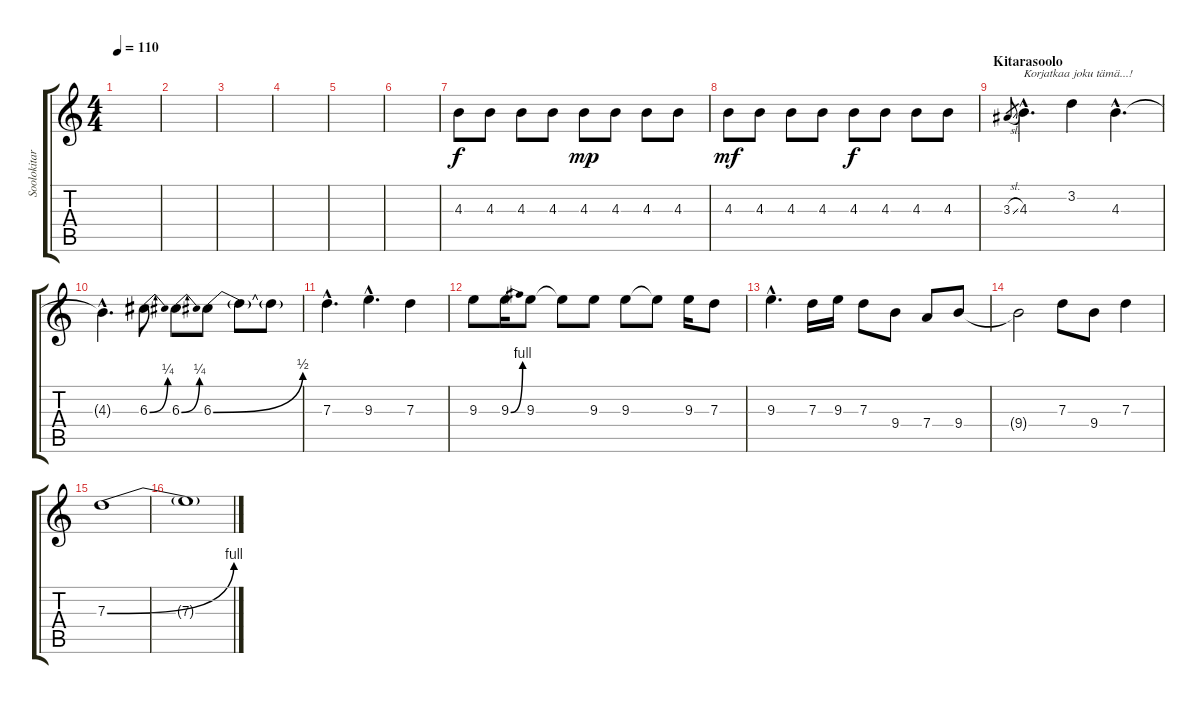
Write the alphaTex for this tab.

\track ("Soolokitara" "Soolokitar") {instrument distortionguitar}
\staff {score tabs}
\tuning (E4 B3 G3 D3 A2 E2) {hide}
\ts (4 4)
\tempo 110
\clef g2
\ks c
|
|
|
|
|
|
4.3.8 4.3.8 4.3.8 4.3.8 4.3.8{dy mp} 4.3.8 4.3.8 4.3.8 |
4.3.8{dy mf} 4.3.8 4.3.8 4.3.8 4.3.8{dy f} 4.3.8 4.3.8 4.3.8 |
\section ("" "Kitarasoolo")
3.3{sl}.8{gr} 4.3{hac}.4{d txt "Korjatkaa joku tämä...!"} 3.2.4 4.3{hac}.4{d} |
4.3{hac t}.4{d} 6.3{be (bend 0 0 60 1)}.8 6.3{be (bend 0 0 60 1)}.8 6.3{be (bend 0 0 60 2)}.8 6.3{t}.8 6.3{t}.8 |
7.3{hac}.4{d} 9.3{hac}.4{d} 7.3.4 |
9.3.8 9.3{be (bend 0 0 60 4)}.16 9.3.8 9.3{t}.8 9.3.8 9.3.8 9.3{t}.8 9.3.16 7.3.8 |
9.3{hac}.4{d} 7.3.16 9.3.16 7.3.8 9.4.8 7.4.8 9.4.8 |
9.4{t}.2 7.3.8 9.4.8 7.3.4 |
7.3{be (bend 0 0 60 4)}.1 |
7.3{t}.1
